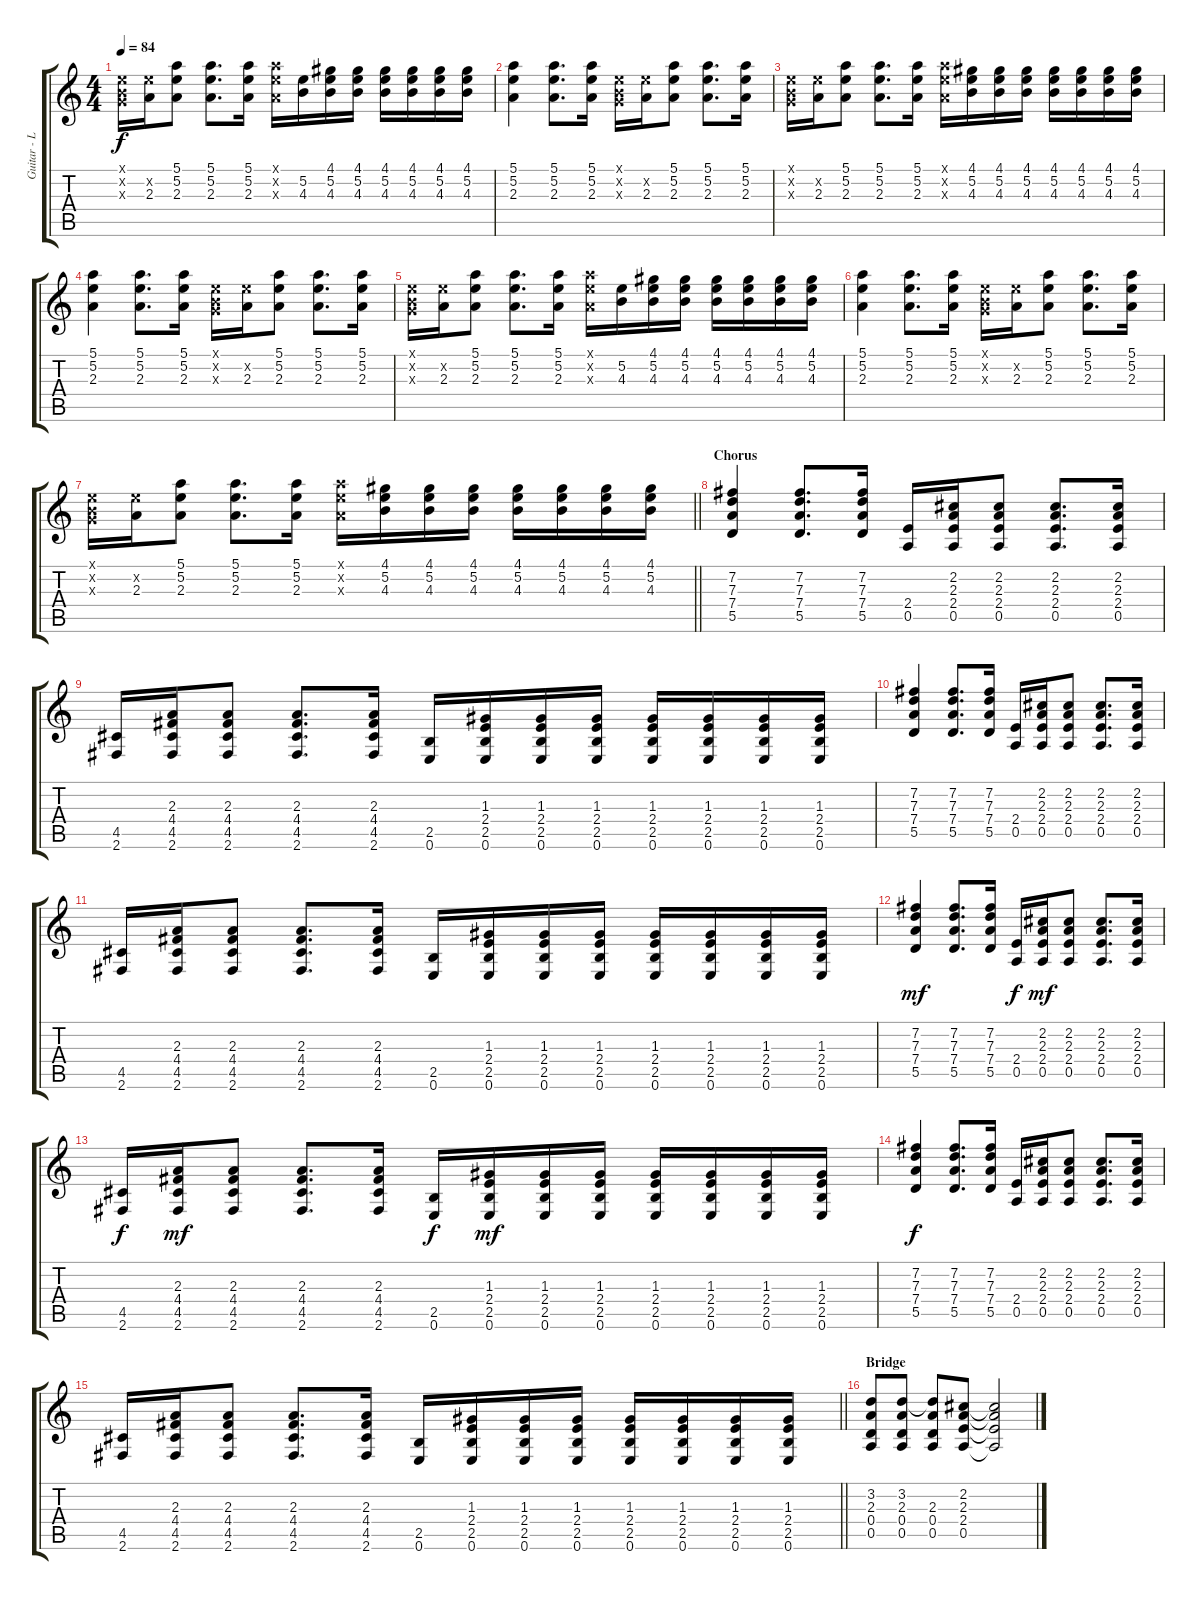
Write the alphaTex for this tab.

\track ("Guitar - Lead" "Guitar - L") {instrument distortionguitar}
\staff {score tabs}
\tuning (E4 B3 G3 D3 A2 E2) {hide}
\ts (4 4)
\tempo 84
\clef g2
\ks c
(0.1{x} 0.2{x} 0.3{x}).16{dy f} (5.2{x} 2.3).16 (5.1 5.2 2.3).8 (5.1 5.2 2.3).8{d} (5.1 5.2 2.3).16 (5.1{x} 5.2{x} 2.3{x}).16 (5.2 4.3).16 (4.1 5.2 4.3).16 (4.1 5.2 4.3).16 (4.1 5.2 4.3).16 (4.1 5.2 4.3).16 (4.1 5.2 4.3).16 (4.1 5.2 4.3).16 |
(5.1 5.2 2.3).4 (5.1 5.2 2.3).8{d} (5.1 5.2 2.3).16 (0.1{x} 0.2{x} 0.3{x}).16 (5.2{x} 2.3).16 (5.1 5.2 2.3).8 (5.1 5.2 2.3).8{d} (5.1 5.2 2.3).16 |
(0.1{x} 0.2{x} 0.3{x}).16 (5.2{x} 2.3).16 (5.1 5.2 2.3).8 (5.1 5.2 2.3).8{d} (5.1 5.2 2.3).16 (5.1{x} 5.2{x} 2.3{x}).16 (4.1 5.2 4.3).16 (4.1 5.2 4.3).16 (4.1 5.2 4.3).16 (4.1 5.2 4.3).16 (4.1 5.2 4.3).16 (4.1 5.2 4.3).16 (4.1 5.2 4.3).16 |
(5.1 5.2 2.3).4 (5.1 5.2 2.3).8{d} (5.1 5.2 2.3).16 (0.1{x} 0.2{x} 0.3{x}).16 (5.2{x} 2.3).16 (5.1 5.2 2.3).8 (5.1 5.2 2.3).8{d} (5.1 5.2 2.3).16 |
(0.1{x} 0.2{x} 0.3{x}).16 (5.2{x} 2.3).16 (5.1 5.2 2.3).8 (5.1 5.2 2.3).8{d} (5.1 5.2 2.3).16 (5.1{x} 5.2{x} 2.3{x}).16 (5.2 4.3).16 (4.1 5.2 4.3).16 (4.1 5.2 4.3).16 (4.1 5.2 4.3).16 (4.1 5.2 4.3).16 (4.1 5.2 4.3).16 (4.1 5.2 4.3).16 |
(5.1 5.2 2.3).4 (5.1 5.2 2.3).8{d} (5.1 5.2 2.3).16 (0.1{x} 0.2{x} 0.3{x}).16 (5.2{x} 2.3).16 (5.1 5.2 2.3).8 (5.1 5.2 2.3).8{d} (5.1 5.2 2.3).16 |
\barLineRight lightlight
(0.1{x} 0.2{x} 0.3{x}).16 (5.2{x} 2.3).16 (5.1 5.2 2.3).8 (5.1 5.2 2.3).8{d} (5.1 5.2 2.3).16 (5.1{x} 5.2{x} 2.3{x}).16 (4.1 5.2 4.3).16 (4.1 5.2 4.3).16 (4.1 5.2 4.3).16 (4.1 5.2 4.3).16 (4.1 5.2 4.3).16 (4.1 5.2 4.3).16 (4.1 5.2 4.3).16 |
\section ("" "Chorus")
(7.2 7.3 7.4 5.5).4 (7.2 7.3 7.4 5.5).8{d} (7.2 7.3 7.4 5.5).16 (2.4 0.5).16 (2.2 2.3 2.4 0.5).16 (2.2 2.3 2.4 0.5).8 (2.2 2.3 2.4 0.5).8{d} (2.2 2.3 2.4 0.5).16 |
(4.5 2.6).16 (2.3 4.4 4.5 2.6).16 (2.3 4.4 4.5 2.6).8 (2.3 4.4 4.5 2.6).8{d} (2.3 4.4 4.5 2.6).16 (2.5 0.6).16 (1.3 2.4 2.5 0.6).16 (1.3 2.4 2.5 0.6).16 (1.3 2.4 2.5 0.6).16 (1.3 2.4 2.5 0.6).16 (1.3 2.4 2.5 0.6).16 (1.3 2.4 2.5 0.6).16 (1.3 2.4 2.5 0.6).16 |
(7.2 7.3 7.4 5.5).4 (7.2 7.3 7.4 5.5).8{d} (7.2 7.3 7.4 5.5).16 (2.4 0.5).16 (2.2 2.3 2.4 0.5).16 (2.2 2.3 2.4 0.5).8 (2.2 2.3 2.4 0.5).8{d} (2.2 2.3 2.4 0.5).16 |
(4.5 2.6).16 (2.3 4.4 4.5 2.6).16 (2.3 4.4 4.5 2.6).8 (2.3 4.4 4.5 2.6).8{d} (2.3 4.4 4.5 2.6).16 (2.5 0.6).16 (1.3 2.4 2.5 0.6).16 (1.3 2.4 2.5 0.6).16 (1.3 2.4 2.5 0.6).16 (1.3 2.4 2.5 0.6).16 (1.3 2.4 2.5 0.6).16 (1.3 2.4 2.5 0.6).16 (1.3 2.4 2.5 0.6).16 |
(7.2 7.3 7.4 5.5).4{dy mf} (7.2 7.3 7.4 5.5).8{d} (7.2 7.3 7.4 5.5).16 (2.4 0.5).16{dy f} (2.2 2.3 2.4 0.5).16{dy mf} (2.2 2.3 2.4 0.5).8 (2.2 2.3 2.4 0.5).8{d} (2.2 2.3 2.4 0.5).16 |
(4.5 2.6).16{dy f} (2.3 4.4 4.5 2.6).16{dy mf} (2.3 4.4 4.5 2.6).8 (2.3 4.4 4.5 2.6).8{d} (2.3 4.4 4.5 2.6).16 (2.5 0.6).16{dy f} (1.3 2.4 2.5 0.6).16{dy mf} (1.3 2.4 2.5 0.6).16 (1.3 2.4 2.5 0.6).16 (1.3 2.4 2.5 0.6).16 (1.3 2.4 2.5 0.6).16 (1.3 2.4 2.5 0.6).16 (1.3 2.4 2.5 0.6).16 |
(7.2 7.3 7.4 5.5).4{dy f} (7.2 7.3 7.4 5.5).8{d} (7.2 7.3 7.4 5.5).16 (2.4 0.5).16 (2.2 2.3 2.4 0.5).16 (2.2 2.3 2.4 0.5).8 (2.2 2.3 2.4 0.5).8{d} (2.2 2.3 2.4 0.5).16 |
\barLineRight lightlight
(4.5 2.6).16 (2.3 4.4 4.5 2.6).16 (2.3 4.4 4.5 2.6).8 (2.3 4.4 4.5 2.6).8{d} (2.3 4.4 4.5 2.6).16 (2.5 0.6).16 (1.3 2.4 2.5 0.6).16 (1.3 2.4 2.5 0.6).16 (1.3 2.4 2.5 0.6).16 (1.3 2.4 2.5 0.6).16 (1.3 2.4 2.5 0.6).16 (1.3 2.4 2.5 0.6).16 (1.3 2.4 2.5 0.6).16 |
\section ("" "Bridge")
(3.2 2.3 0.4 0.5).8 (3.2 2.3 0.4 0.5).8 (3.2{t} 2.3 0.4 0.5).8 (2.2 2.3 2.4 0.5).8 (2.2{t} 2.3{t} 2.4{t} 0.5{t}).2{volume 11}
